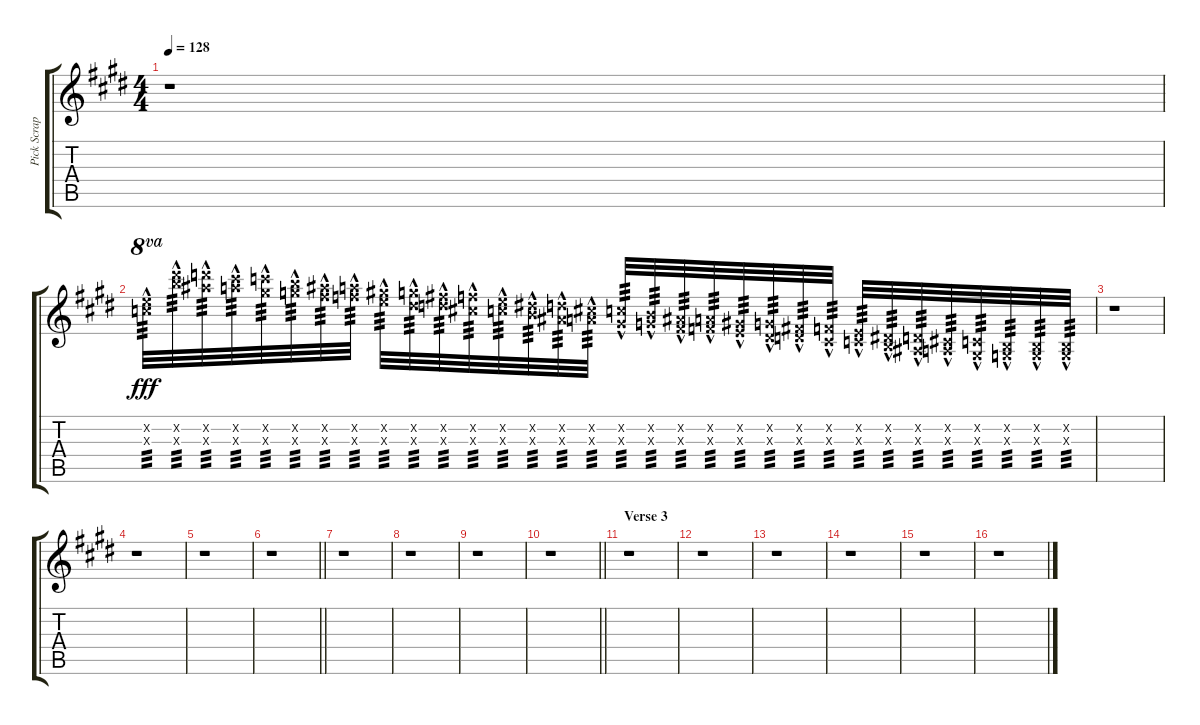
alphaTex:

\track ("Pick Scrape" "Pick Scrap") {instrument guitarfretnoise}
\staff {score tabs}
\tuning (E4 B3 G3 D3 A2 E2) {hide}
\ts (4 4)
\tempo 128
\clef g2
\ks e
r.1{dy fff} |
\ks c#minor
(29.2{hac x} 29.3{hac x}).32{ot 8va tp 3} (28.2{hac x} 28.3{hac x}).32{tp 3} (27.2{hac x} 27.3{hac x}).32{tp 3} (26.2{hac x} 26.3{hac x}).32{tp 3} (25.2{hac x} 25.3{hac x}).32{tp 3} (24.2{hac x} 24.3{hac x}).32{tp 3} (23.2{hac x} 23.3{hac x}).32{tp 3} (22.2{hac x} 22.3{hac x}).32{tp 3} (21.2{hac x} 21.3{hac x}).32{tp 3} (20.2{hac x} 20.3{hac x}).32{tp 3} (19.2{hac x} 19.3{hac x}).32{tp 3} (18.2{hac x} 18.3{hac x}).32{tp 3} (17.2{hac x} 17.3{hac x}).32{tp 3} (16.2{hac x} 16.3{hac x}).32{tp 3} (15.2{hac x} 15.3{hac x}).32{tp 3} (14.2{hac x} 14.3{hac x}).32{tp 3} (13.2{hac x} 13.3{hac x}).32{tp 3} (12.2{hac x} 12.3{hac x}).32{tp 3} (11.2{hac x} 11.3{hac x}).32{tp 3} (10.2{hac x} 10.3{hac x}).32{tp 3} (9.2{hac x} 9.3{hac x}).32{tp 3} (8.2{hac x} 8.3{hac x}).32{tp 3} (7.2{hac x} 7.3{hac x}).32{tp 3} (6.2{hac x} 6.3{hac x}).32{tp 3} (5.2{hac x} 5.3{hac x}).32{tp 3} (4.2{hac x} 4.3{hac x}).32{tp 3} (3.2{hac x} 3.3{hac x}).32{tp 3} (2.2{hac x} 2.3{hac x}).32{tp 3} (1.2{hac x} 1.3{hac x}).32{tp 3} (0.2{hac x} 0.3{hac x}).32{tp 3} (0.2{hac x} 0.3{hac x}).32{tp 3} (0.2{hac x} 0.3{hac x}).32{tp 3} |
\ks e
r.1 |
\ks c#minor
r.1 |
r.1 |
\barLineRight lightlight
r.1 |
\ks e
r.1 |
\ks c#minor
r.1 |
\ks e
r.1 |
\barLineRight lightlight
\ks c#minor
r.1 |
\section ("" "Verse 3")
r.1 |
\ks e
r.1 |
\ks c#minor
r.1 |
r.1 |
\ks e
r.1 |
\ks c#minor
r.1
